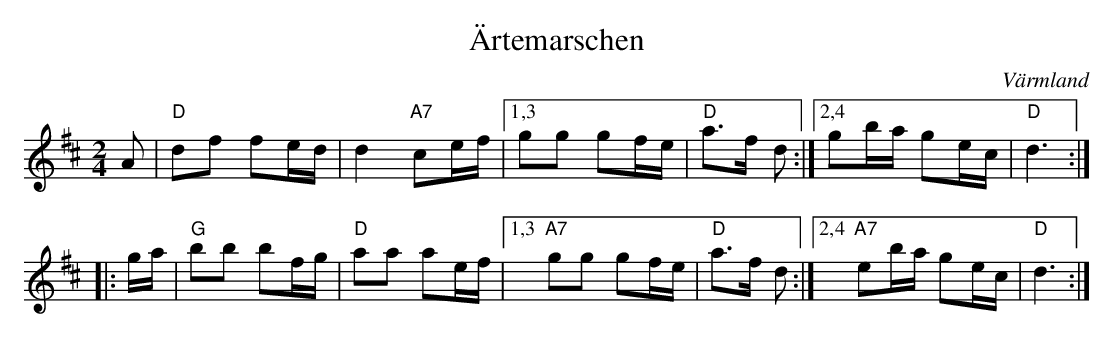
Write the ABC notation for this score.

X:1
T: \"Artemarschen
O: V\"armland
M: 2/4
L: 1/16
K: D
A2 \
| "D"d2f2 f2ed | d4 "A7"c2ef |\
[1,3 g2g2 g2fe | "D"a3f d2 :|\
[2,4 g2ba g2ec | "D"d6 :|
|: ga \
|     "G"b2b2 b2fg | "D"a2a2 a2ef |\
[1,3 "A7"g2g2 g2fe | "D"a3f d2 :|\
[2,4 "A7"e2ba g2ec | "D"d6 :|
